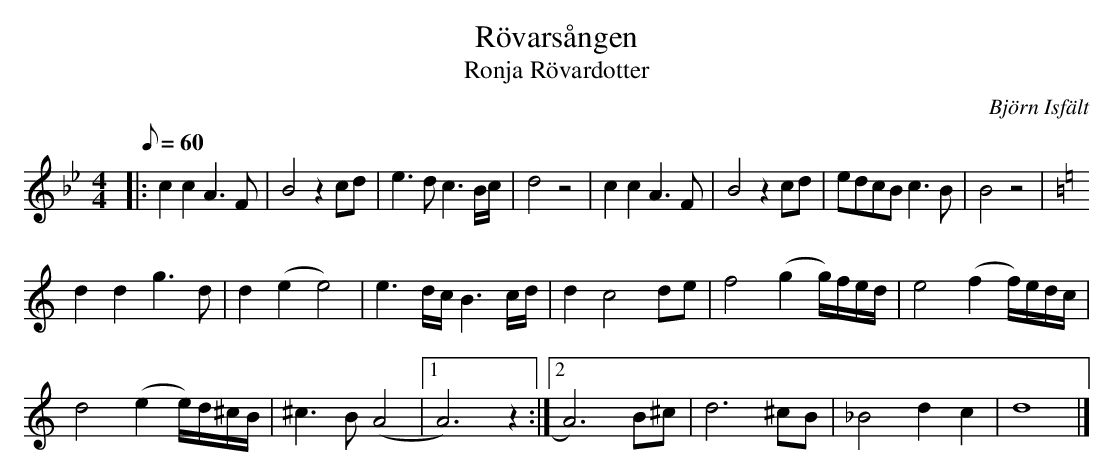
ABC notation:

X:1
T: Rövarsången
T: Ronja Rövardotter
O: Björn Isfält
M: 4/4
L: 1/8
K: Bb
Q: 60
V: 1
|: c2c2A2>F2 | B4z2cd | e2>d2 c3B/c/ | d4z4 | c2c2A3F | B4z2cd | edcBc2>B2 | B4z4 |
K: C
d2d2g2>d2 | d2(e2e4) | e3d/c/B3c/d/ | d2c4de | f4(g2g/)f/e/d/ | e4(f2f/)e/d/c/ |
d4(e2e/)d/^c/B/ | ^c3B(A4 |1 A6)z2 :|2 A6)B^c | d6^cB | _B4d2c2 | d8 |]
